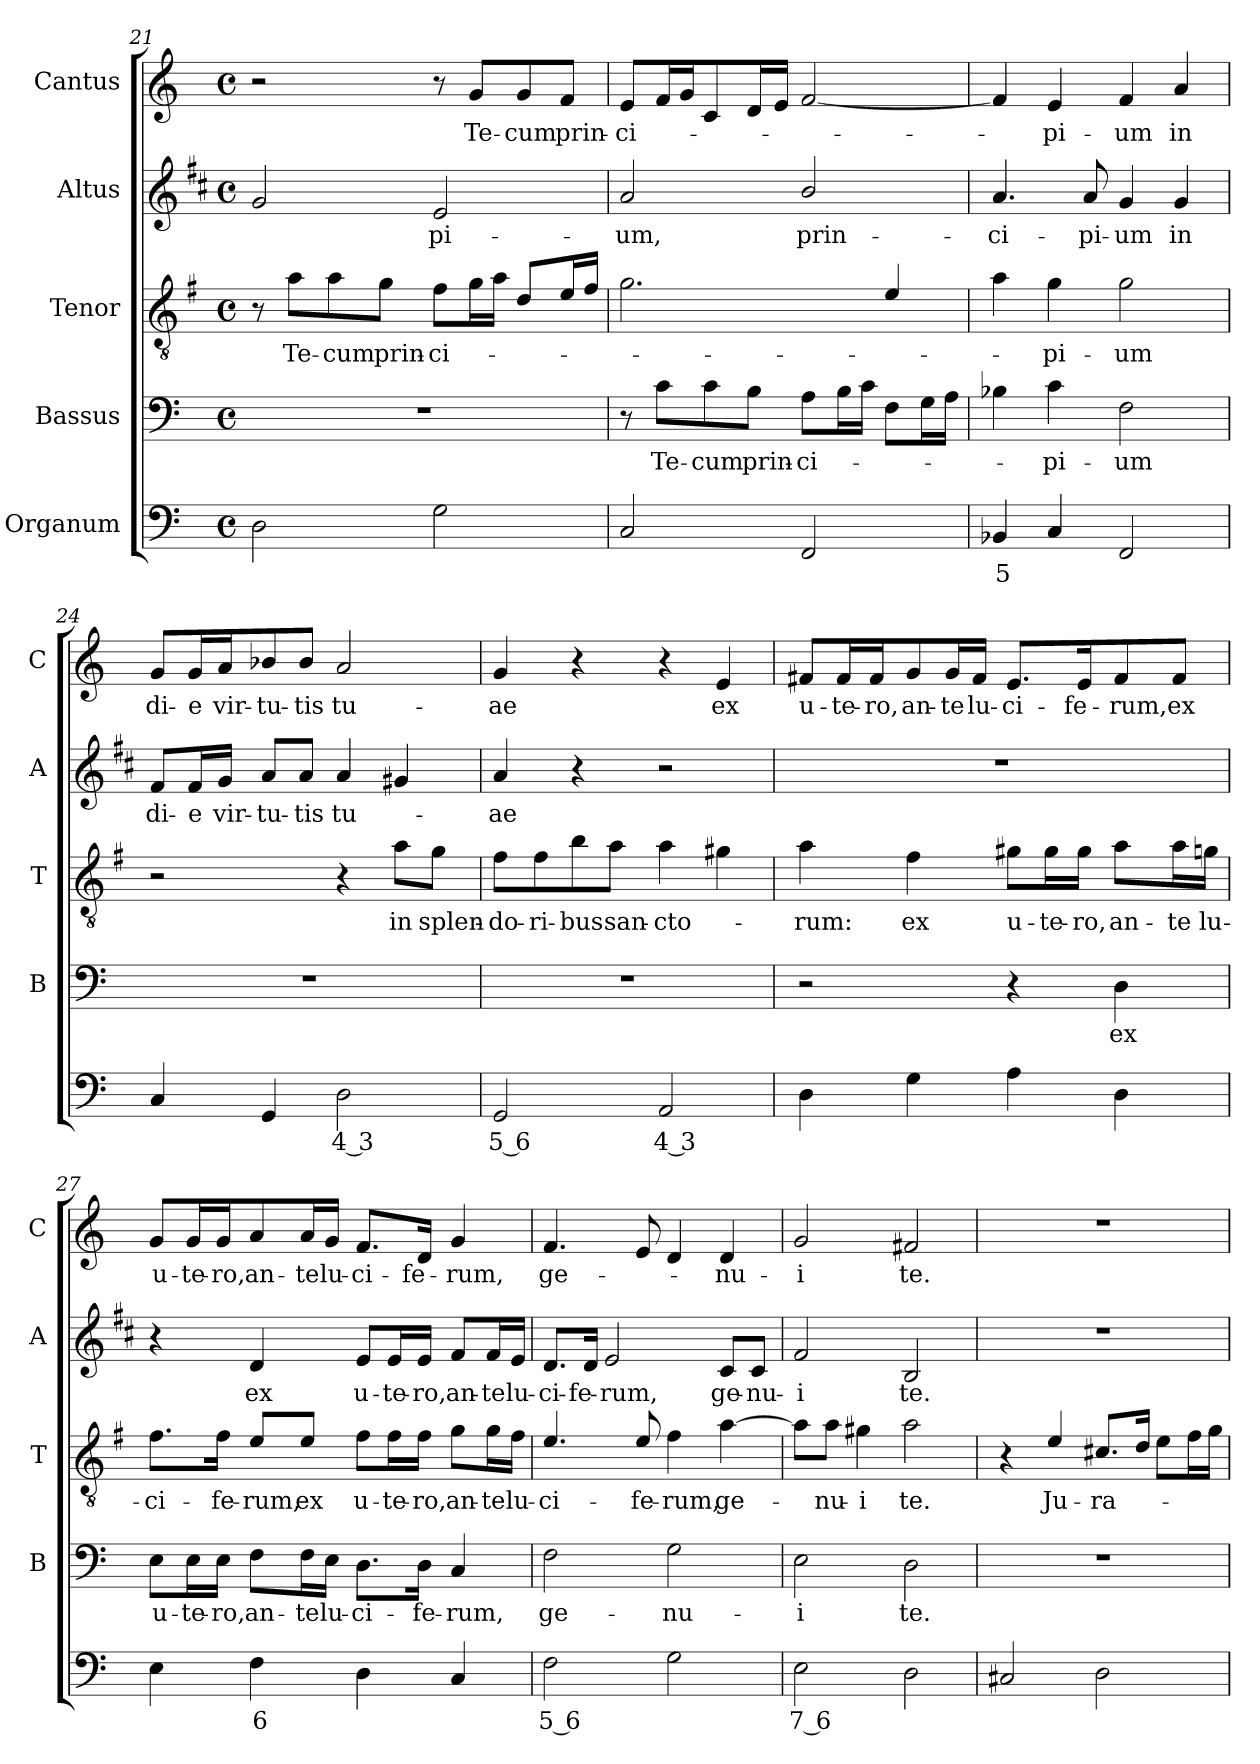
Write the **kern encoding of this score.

**kern	**text	**kern	**text	**kern	**text	**kern	**text	**kern	**text
*part5	*part5	*part4	*part4	*part3	*part3	*part2	*part2	*part1	*part1
*staff5	*staff5	*staff4	*staff4	*staff3	*staff3	*staff2	*staff2	*staff1	*staff1
*I"Organum	*	*I"Bassus	*	*I"Tenor	*	*I"Altus	*	*I"Cantus	*
*	*	*I'B	*	*I'T	*	*I'A	*	*I'C	*
*clefF4	*	*clefF4	*	*clefGv2	*	*clefG2	*	*clefG2	*
*	*	*	*	*ITrd4c7	*	*ITrd1c2	*	*	*
*k[]	*	*k[]	*	*k[]	*	*k[]	*	*k[]	*
*C:	*	*C:	*	*C:	*	*C:	*	*C:	*
*M4/4	*	*M4/4	*	*M4/4	*	*M4/4	*	*M4/4	*
*met(c)	*	*met(c)	*	*met(c)	*	*met(c)	*	*met(c)	*
=21	=21	=21	=21	=21	=21	=21	=21	=21	=21
2D\	.	1r	.	8r	.	2f/	.	2r	.
!	!	!	!	!	!LO:LY:b	!	!	!	!
.	.	.	.	8d\L	Te-	.	.	.	.
!	!	!	!	!	!LO:LY:b	!	!	!	!
.	.	.	.	8d\	-cum	.	.	.	.
!	!	!	!	!	!LO:LY:b	!	!	!	!
.	.	.	.	8c\J	prin-	.	.	.	.
!	!	!	!	!	!LO:LY:b	!	!LO:LY:b	!	!
2G\	.	.	.	8B\L	-ci-	2d/	-pi-	8r	.
!	!	!	!	!	!	!	!	!	!LO:LY:b
.	.	.	.	16c\L	.	.	.	8g/L	Te-
.	.	.	.	16d\JJ	.	.	.	.	.
!	!	!	!	!	!	!	!	!	!LO:LY:b
.	.	.	.	8G/L	.	.	.	8g/	-cum
!	!	!	!	!	!	!	!	!	!LO:LY:b
.	.	.	.	16A/L	.	.	.	8f/J	prin-
.	.	.	.	16B/JJ	.	.	.	.	.
=22	=22	=22	=22	=22	=22	=22	=22	=22	=22
!	!	!	!	!	!	!	!LO:LY:b	!	!LO:LY:b
2C/	.	8r	.	2.c\	.	2g/	-um,	8e/L	-ci-
!	!	!	!LO:LY:b	!	!	!	!	!	!
.	.	8c\L	Te-	.	.	.	.	16f/L	.
.	.	.	.	.	.	.	.	16g/J	.
!	!	!	!LO:LY:b	!	!	!	!	!	!
.	.	8c\	-cum	.	.	.	.	8c/	.
!	!	!	!LO:LY:b	!	!	!	!	!	!
.	.	8B\J	prin-	.	.	.	.	16d/L	.
.	.	.	.	.	.	.	.	16e/JJ	.
!	!	!	!LO:LY:b	!	!	!	!LO:LY:b	!	!
2FF/	.	8A\L	-ci-	.	.	2a/	prin-	[2f/	.
.	.	16B\L	.	.	.	.	.	.	.
.	.	16c\JJ	.	.	.	.	.	.	.
.	.	8F\L	.	4A/	.	.	.	.	.
.	.	16G\L	.	.	.	.	.	.	.
.	.	16A\JJ	.	.	.	.	.	.	.
=23	=23	=23	=23	=23	=23	=23	=23	=23	=23
!	!LO:LY:b	!	!	!	!	!	!LO:LY:b	!	!
4BB-X/	5	4B-X\	.	4d\	.	4.g/	-ci-	4f/]	.
!	!	!	!LO:LY:b	!	!LO:LY:b	!	!	!	!LO:LY:b
4C/	.	4c\	-pi-	4c\	-pi-	.	.	4e/	-pi-
!	!	!	!	!	!	!	!LO:LY:b	!	!
.	.	.	.	.	.	8g/	-pi-	.	.
!	!	!	!LO:LY:b	!	!LO:LY:b	!	!LO:LY:b	!	!LO:LY:b
2FF/	.	2F\	-um	2c\	-um	4f/	-um	4f/	-um
!	!	!	!	!	!	!	!LO:LY:b	!	!LO:LY:b
.	.	.	.	.	.	4f/	in	4a/	in
!!LO:PB:g=z
=24	=24	=24	=24	=24	=24	=24	=24	=24	=24
!	!	!	!	!	!	!	!LO:LY:b	!	!LO:LY:b
4C/	.	1r	.	2r	.	8e/L	di-	8g/L	di-
!	!	!	!	!	!	!	!LO:LY:b	!	!LO:LY:b
.	.	.	.	.	.	16e/L	-e	16g/L	-e
!	!	!	!	!	!	!	!LO:LY:b	!	!LO:LY:b
.	.	.	.	.	.	16f/JJ	vir-	16a/J	vir-
!	!	!	!	!	!	!	!LO:LY:b	!	!LO:LY:b
4GG/	.	.	.	.	.	8g/L	-tu-	8b-X/	-tu-
!	!	!	!	!	!	!	!LO:LY:b	!	!LO:LY:b
.	.	.	.	.	.	8g/J	-tis	8b-/J	-tis
!	!LO:LY:b	!	!	!	!	!	!LO:LY:b	!	!LO:LY:b
2D\	4 3	.	.	4r	.	4g/	tu-	2a/	tu-
!	!	!	!	!	!LO:LY:b	!	!	!	!
.	.	.	.	8d\L	in	4f#X/	.	.	.
!	!	!	!	!	!LO:LY:b	!	!	!	!
.	.	.	.	8c\J	splen-	.	.	.	.
=25	=25	=25	=25	=25	=25	=25	=25	=25	=25
!	!LO:LY:b	!	!	!	!LO:LY:b	!	!LO:LY:b	!	!LO:LY:b
2GG/	5 6	1r	.	8B\L	-do-	4g/	-ae	4g/	-ae
!	!	!	!	!	!LO:LY:b	!	!	!	!
.	.	.	.	8B\	-ri-	.	.	.	.
!	!	!	!	!	!LO:LY:b	!	!	!	!
.	.	.	.	8e\	-bus	4r	.	4r	.
!	!	!	!	!	!LO:LY:b	!	!	!	!
.	.	.	.	8d\J	san-	.	.	.	.
!	!LO:LY:b	!	!	!	!LO:LY:b	!	!	!	!
2AA/	4 3	.	.	4d\	-cto-	2r	.	4r	.
!	!	!	!	!	!	!	!	!	!LO:LY:b
.	.	.	.	4c#X\	.	.	.	4e/	ex
=26	=26	=26	=26	=26	=26	=26	=26	=26	=26
!	!	!	!	!	!LO:LY:b	!	!	!	!LO:LY:b
4D\	.	2r	.	4d\	-rum:	1r	.	8f#X/L	u-
!	!	!	!	!	!	!	!	!	!LO:LY:b
.	.	.	.	.	.	.	.	16f#/L	-te-
!	!	!	!	!	!	!	!	!	!LO:LY:b
.	.	.	.	.	.	.	.	16f#/J	-ro,
!	!	!	!	!	!LO:LY:b	!	!	!	!LO:LY:b
4G\	.	.	.	4B\	ex	.	.	8g/	an-
!	!	!	!	!	!	!	!	!	!LO:LY:b
.	.	.	.	.	.	.	.	16g/L	-te
!	!	!	!	!	!	!	!	!	!LO:LY:b
.	.	.	.	.	.	.	.	16f#/JJ	lu-
!	!	!	!	!	!LO:LY:b	!	!	!	!LO:LY:b
4A\	.	4r	.	8c#X\L	u-	.	.	8.e/L	-ci-
!	!	!	!	!	!LO:LY:b	!	!	!	!
.	.	.	.	16c#\L	-te-	.	.	.	.
!	!	!	!	!	!LO:LY:b	!	!	!	!LO:LY:b
.	.	.	.	16c#\JJ	-ro,	.	.	16e/k	-fe-
!	!	!	!LO:LY:b	!	!LO:LY:b	!	!	!	!LO:LY:b
4D\	.	4D\	ex	8d\L	an-	.	.	8f#/	-rum,
!	!	!	!	!	!LO:LY:b	!	!	!	!LO:LY:b
.	.	.	.	16d\L	-te	.	.	8f#/J	ex
!	!	!	!	!	!LO:LY:b	!	!	!	!
.	.	.	.	16cn\JJ	lu-	.	.	.	.
!!LO:LB:g=z
=27	=27	=27	=27	=27	=27	=27	=27	=27	=27
!	!	!	!LO:LY:b	!	!LO:LY:b	!	!	!	!LO:LY:b
4E\	.	8E\L	u-	8.B\L	-ci-	4r	.	8g/L	u-
!	!	!	!LO:LY:b	!	!	!	!	!	!LO:LY:b
.	.	16E\L	-te-	.	.	.	.	16g/L	-te-
!	!	!	!LO:LY:b	!	!LO:LY:b	!	!	!	!LO:LY:b
.	.	16E\JJ	-ro,	16B\Jk	-fe-	.	.	16g/J	-ro,
!	!LO:LY:b	!	!LO:LY:b	!	!LO:LY:b	!	!LO:LY:b	!	!LO:LY:b
4F\	6	8F\L	an-	8A/L	-rum,	4c/	ex	8a/	an-
!	!	!	!LO:LY:b	!	!LO:LY:b	!	!	!	!LO:LY:b
.	.	16F\L	-te	8A/J	ex	.	.	16a/L	-te
!	!	!	!LO:LY:b	!	!	!	!	!	!LO:LY:b
.	.	16E\JJ	lu-	.	.	.	.	16g/JJ	lu-
!	!	!	!LO:LY:b	!	!LO:LY:b	!	!LO:LY:b	!	!LO:LY:b
4D\	.	8.D\L	-ci-	8B\L	u-	8d/L	u-	8.f/L	-ci-
!	!	!	!	!	!LO:LY:b	!	!LO:LY:b	!	!
.	.	.	.	16B\L	-te-	16d/L	-te-	.	.
!	!	!	!LO:LY:b	!	!LO:LY:b	!	!LO:LY:b	!	!LO:LY:b
.	.	16D\Jk	-fe-	16B\JJ	-ro,	16d/JJ	-ro,	16d/Jk	-fe-
!	!	!	!LO:LY:b	!	!LO:LY:b	!	!LO:LY:b	!	!LO:LY:b
4C/	.	4C/	-rum,	8c\L	an-	8e/L	an-	4g/	-rum,
!	!	!	!	!	!LO:LY:b	!	!LO:LY:b	!	!
.	.	.	.	16c\L	-te	16e/L	-te	.	.
!	!	!	!	!	!LO:LY:b	!	!LO:LY:b	!	!
.	.	.	.	16B\JJ	lu-	16d/JJ	lu-	.	.
=28	=28	=28	=28	=28	=28	=28	=28	=28	=28
!	!LO:LY:b	!	!LO:LY:b	!	!LO:LY:b	!	!LO:LY:b	!	!LO:LY:b
2F\	5 6	2F\	ge-	4.A/	-ci-	8.c/L	-ci-	4.f/	ge-
!	!	!	!	!	!	!	!LO:LY:b	!	!
.	.	.	.	.	.	16c/Jk	-fe-	.	.
!	!	!	!	!	!	!	!LO:LY:b	!	!
.	.	.	.	.	.	2d/	-rum,	.	.
!	!	!	!	!	!LO:LY:b	!	!	!	!
.	.	.	.	8A/	-fe-	.	.	8e/	.
!	!	!	!LO:LY:b	!	!LO:LY:b	!	!	!	!
2G\	.	2G\	-nu-	4B\	-rum,	.	.	4d/	.
!	!	!	!	!	!LO:LY:b	!	!LO:LY:b	!	!LO:LY:b
.	.	.	.	[4d\	ge-	8B/L	ge-	4d/	-nu-
!	!	!	!	!	!	!	!LO:LY:b	!	!
.	.	.	.	.	.	8B/J	-nu-	.	.
=29	=29	=29	=29	=29	=29	=29	=29	=29	=29
!	!LO:LY:b	!	!LO:LY:b	!	!	!	!LO:LY:b	!	!LO:LY:b
2E\	7 6	2E\	-i	8d\L]	.	2e/	-i	2g/	-i
!	!	!	!	!	!LO:LY:b	!	!	!	!
.	.	.	.	8d\J	-nu-	.	.	.	.
!	!	!	!	!	!LO:LY:b	!	!	!	!
.	.	.	.	4c#X\	-i	.	.	.	.
!	!	!	!LO:LY:b	!	!LO:LY:b	!	!LO:LY:b	!	!LO:LY:b
2D\	.	2D\	te.	2d\	te.	2A/	te.	2f#X/	te.
=30	=30	=30	=30	=30	=30	=30	=30	=30	=30
2C#X/	.	1r	.	4r	.	1r	.	1r	.
!	!	!	!	!	!LO:LY:b	!	!	!	!
.	.	.	.	4A/	Ju-	.	.	.	.
!	!	!	!	!	!LO:LY:b	!	!	!	!
2D\	.	.	.	8.F#X/L	-ra-	.	.	.	.
.	.	.	.	16G/Jk	.	.	.	.	.
.	.	.	.	8A\L	.	.	.	.	.
.	.	.	.	16B\L	.	.	.	.	.
.	.	.	.	16c\JJ	.	.	.	.	.
=	=	=	=	=	=	=	=	=	=
*-	*-	*-	*-	*-	*-	*-	*-	*-	*-
